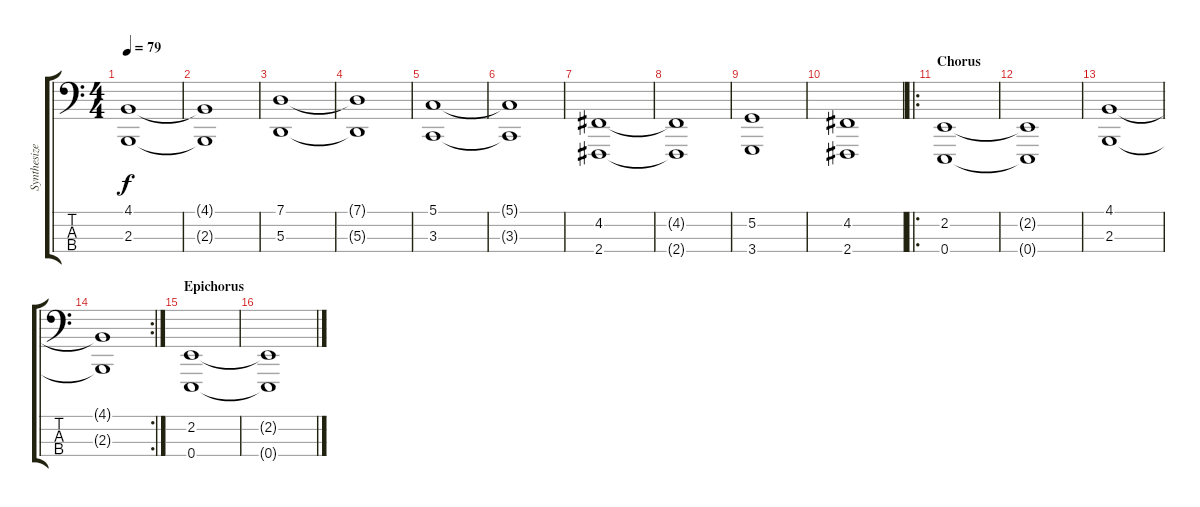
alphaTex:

\track ("Synthesizer Left Hand" "Synthesize") {instrument synthstrings1}
\staff {score tabs}
\tuning (G2 D2 A1 E1) {hide}
\ts (4 4)
\tempo 79
\clef f4
\ks c
(4.1 2.3).1{dy f} |
(4.1{t} 2.3{t}).1 |
(7.1 5.3).1 |
(7.1{t} 5.3{t}).1 |
(5.1 3.3).1 |
(5.1{t} 3.3{t}).1 |
(4.2 2.4).1 |
(4.2{t} 2.4{t}).1 |
(5.2 3.4).1 |
(4.2 2.4).1 |
\ro
\section ("" "Chorus")
(2.2 0.4).1 |
(2.2{t} 0.4{t}).1 |
(4.1 2.3).1 |
\rc 2
(4.1{t} 2.3{t}).1 |
\section ("" "Epichorus")
(2.2 0.4).1 |
(2.2{t} 0.4{t}).1
